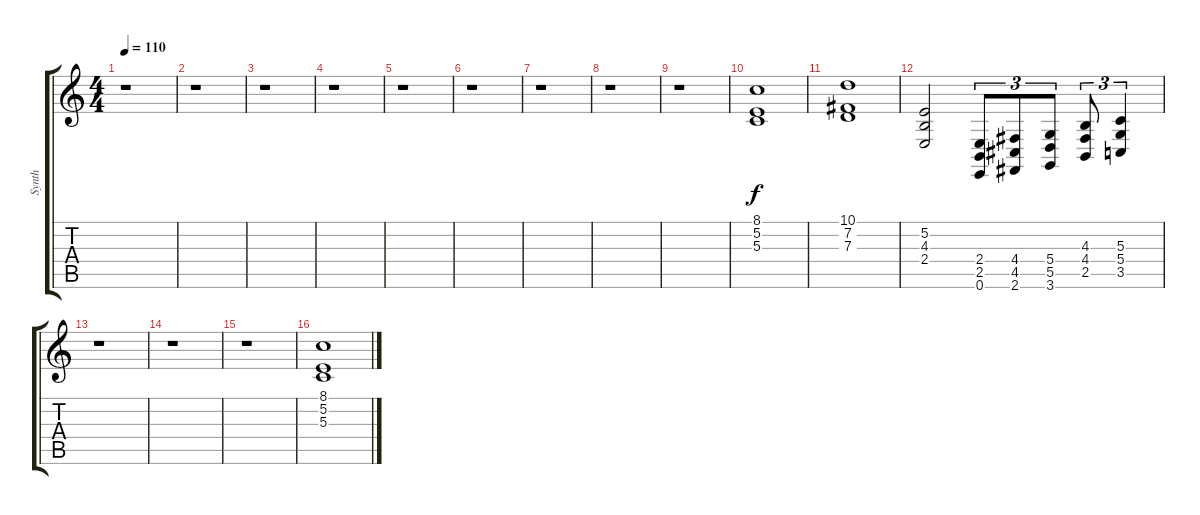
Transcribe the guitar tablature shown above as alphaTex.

\track ("Synth" "Synth") {instrument choiraahs}
\staff {score tabs}
\tuning (E4 B3 G3 D3 A2 E2) {hide}
\ts (4 4)
\tempo 110
\clef g2
\ks c
r.1{dy f instrument choiraahs} |
r.1 |
r.1 |
r.1 |
r.1 |
r.1 |
r.1 |
r.1 |
r.1 |
(8.1 5.2 5.3).1 |
(10.1 7.2 7.3).1 |
(5.2 4.3 2.4).2 (2.4 2.5 0.6).8{tu (3 2)} (4.4 4.5 2.6).8{tu (3 2)} (5.4 5.5 3.6).8{tu (3 2)} (4.3 4.4 2.5).8{tu (3 2)} (5.3 5.4 3.5).4{tu (3 2)} |
r.1 |
r.1 |
r.1 |
(8.1 5.2 5.3).1
